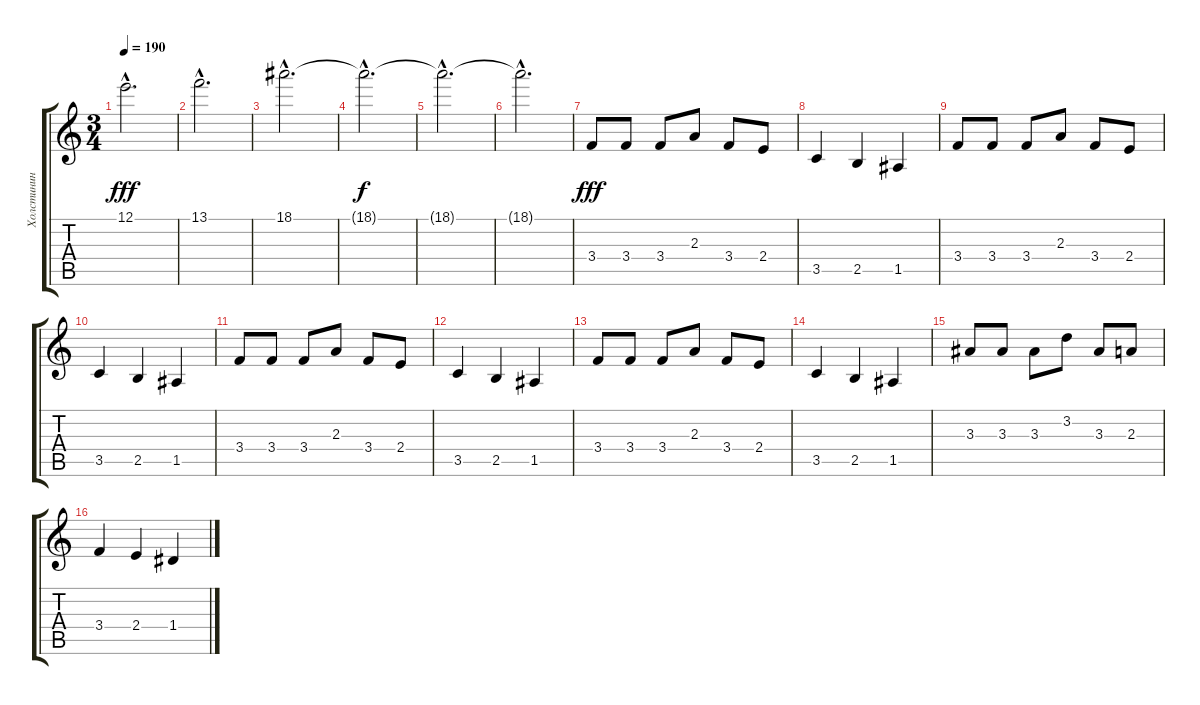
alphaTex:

\track ("Холстинин" "Холстинин") {instrument distortionguitar}
\staff {score tabs}
\tuning (E4 B3 G3 D3 A2 E2) {hide}
\ts (3 4)
\tempo 190
\clef g2
\ks c
12.1{hac}.2{d dy fff} |
13.1{hac}.2{d} |
18.1{hac}.2{d} |
18.1{hac t}.2{d dy f} |
18.1{hac t}.2{d} |
18.1{hac t}.2{d} |
3.4.8{dy fff} 3.4.8 3.4.8 2.3.8 3.4.8 2.4.8 |
3.5.4 2.5.4 1.5.4 |
3.4.8 3.4.8 3.4.8 2.3.8 3.4.8 2.4.8 |
3.5.4 2.5.4 1.5.4 |
3.4.8 3.4.8 3.4.8 2.3.8 3.4.8 2.4.8 |
3.5.4 2.5.4 1.5.4 |
3.4.8 3.4.8 3.4.8 2.3.8 3.4.8 2.4.8 |
3.5.4 2.5.4 1.5.4 |
3.3.8 3.3.8 3.3.8 3.2.8 3.3.8 2.3.8 |
3.4.4 2.4.4 1.4.4
